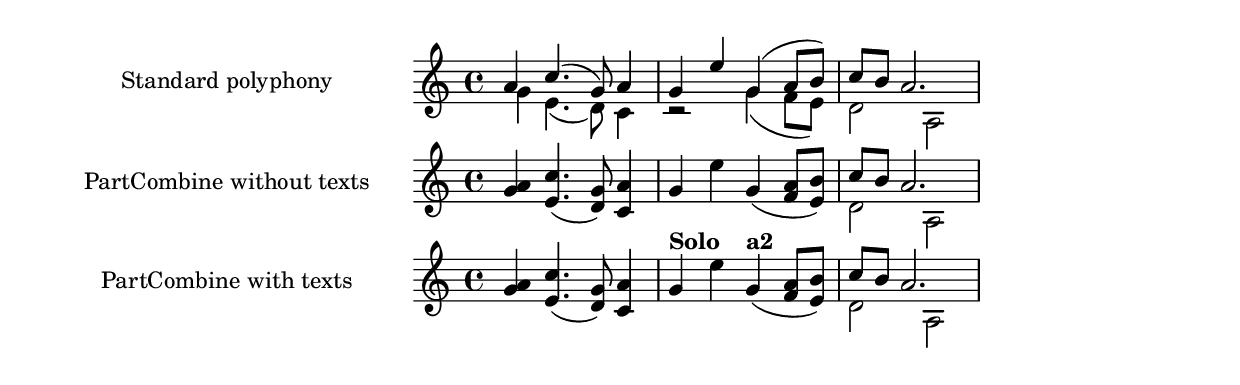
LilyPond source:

%% Do not edit this file; it is auto-generated from LSR http://lsr.dsi.unimi.it
%% This file is in the public domain.
\version "2.12.0"

\header {
  lsrtags = "simultaneous-notes, text"

  texidoces = "
La herramienta de combinación de partes ( instrucción
@code{\\partcombine}) permite la combinación de varias partes
diferentes sobre el mismo pentagrama.  Las indicaciones textuales
tales como \"solo\" o \"a2\" se añaden de forma predeterminada;
para quitarlas, sencillamente establezca la proopiedad
@code{printPartCombineTexts} al valor \"falso\".  Para partituras
vocales (como himnos), no hay necesidad de añadir los textos
\"solo\" o \"a2\", por lo que se deben desactivar.  Sin embargo,
podría ser mejor no usarlo si hay solos, porque éstos no se
indicarán.  En tales casos podría ser preferible la notación
polifónica estándar.

Este fragmento de código presenta las tres formas en que se pueden
imprimir dos partes sobre un solo pentagrama: polifonía estándar,
@code{\\partcombine} sin textos, y @code{\\partcombine} con
textos.

"
  doctitlees = "Combinar dos partes sobre el mismo pentagrama"

  texidoc = "
The part combiner tool ( @code{\\partcombine} command ) allows the
combination of several different parts on the same staff.  Text
directions such as \"solo\" or \"a2\" are added by default; to remove
them, simply set the property @code{printPartCombineTexts} to
\"false\". For vocal scores (hymns), there is no need to add
\"solo\"/\"a2\" texts, so they should be switched off.  However, it
might be better not to use it if there are any solos, as they won't be
indicated.  In such cases, standard polyphonic notation may be
preferable.

This snippet presents the three ways two parts can be printed on a same
staff: standard polyphony, @code{\\partcombine} without texts, and
@code{\\partcombine} with texts.




"
  doctitle = "Combining two parts on the same staff"
} % begin verbatim

musicUp = \relative c'' {
  \time 4/4
  a4 c4.( g8) a4 |
  g4 e' g,( a8 b) |
  c b a2.
}

musicDown = \relative c'' {
  g4 e4.( d8) c4 |
  r2 g'4( f8 e) |
  d2 \stemDown a
}

\score {
  <<
    <<
    \new Staff {
      \set Staff.instrumentName = "Standard polyphony  "
      << \musicUp \\ \musicDown >>
    }
    \new Staff \with { printPartCombineTexts = ##f } {
      \set Staff.instrumentName = "PartCombine without texts  "
      \partcombine \musicUp \musicDown
    }
    \new Staff {
      \set Staff.instrumentName = "PartCombine with texts  "
      \partcombine \musicUp \musicDown
    }
    >>
  >>
  \layout {
    indent = 6.0\cm
    \context {
      \Score
      \override SystemStartBar #'collapse-height = #30
    }
  }
}
